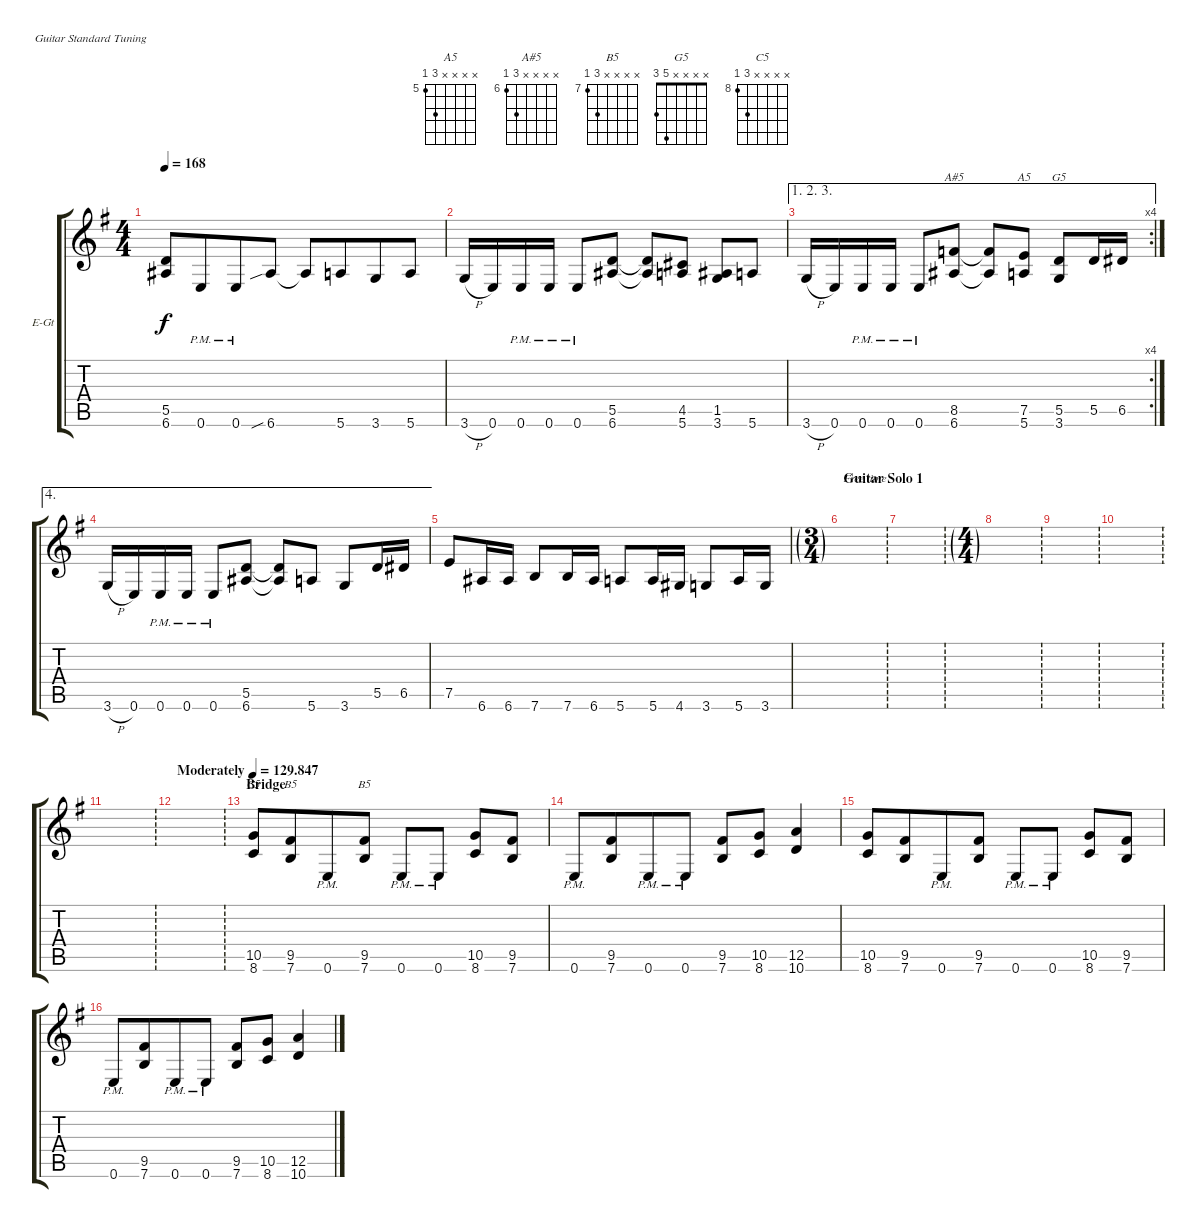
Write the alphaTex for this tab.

\defaultSystemsLayout 4
\bracketExtendMode groupsimilarinstruments
\firstSystemTrackNameOrientation horizontal
\otherSystemsTrackNameOrientation horizontal
\track ("Marty Friendman" "E-Gt") {instrument distortionguitar}
\staff {score tabs}
\tuning (E4 B3 G3 D3 A2 E2)
\chord ("A5" x x x x 7 5) {firstfret 5}
\chord ("A#5" x x x x 8 6) {firstfret 6}
\chord ("B5" x x x x 9 7) {firstfret 7}
\chord ("G5" x x x x 5 3)
\chord ("C5" x x x x 10 8) {firstfret 8}
\ts (4 4)
\tempo 168
\clef g2
\ks g
(6.6 5.5).8{dy f beam merge} 0.6{pm}.8{beam merge} 0.6{pm}.8 6.6{sib}.8 6.6{t}.8{beam merge} 5.6.8{beam merge} 3.6.8{beam merge} 5.6.8 |
3.6{h}.16 0.6.16 0.6{pm}.16 0.6{pm}.16 0.6{pm}.8 (6.6 5.5).8 (6.6{t} 5.5{t}).8 (5.6 4.5).8 (3.6 1.5).8 5.6.8 |
\ae (1 2 3)
\rc 4
3.6{h}.16 0.6.16 0.6{pm}.16 0.6{pm}.16 0.6{pm}.8 (6.6 8.5).8{ch "A#5"} (8.5{t} 6.6{t}).8 (7.5 5.6).8{ch "A5"} (3.6 5.5).8{ch "G5"} 5.5.16 6.5.16 |
\ae 4
3.6{h}.16 0.6.16 0.6{pm}.16 0.6{pm}.16 0.6{pm}.8 (6.6 5.5).8 (5.5{t} 6.6{t}).8 5.6.8 3.6.8 5.5.16 6.5.16 |
7.5.8 6.6.16 6.6.16 7.6.8 7.6.16 6.6.16 5.6.8 5.6.16 4.6.16 3.6.8 5.6.16 3.6.16 |
\ts (3 4)
\beaming (8 2 2 2)
\ft
\section ("" "Guitar Solo 1")
|
\ft
|
\ts (4 4)
\ft
|
\ft
|
\ft
|
\ft
|
\ft
\tempo (129.847 "Moderately")
|
\section ("" "Bridge")
(8.6 10.5).8{ch "C5" beam merge} (9.5 7.6).8{ch "B5" beam merge} 0.6{pm}.8{beam merge} (7.6 9.5).8{ch "B5"} 0.6{pm}.8 0.6{pm}.8 (8.6 10.5).8 (7.6 9.5).8 |
0.6{pm}.8{beam merge} (7.6 9.5).8{beam merge} 0.6{pm}.8{beam merge} 0.6{pm}.8 (7.6 9.5).8 (8.6 10.5).8 (10.6 12.5).4 |
(8.6 10.5).8{beam merge} (9.5 7.6).8{beam merge} 0.6{pm}.8{beam merge} (7.6 9.5).8 0.6{pm}.8 0.6{pm}.8 (8.6 10.5).8 (7.6 9.5).8 |
0.6{pm}.8{beam merge} (7.6 9.5).8{beam merge} 0.6{pm}.8{beam merge} 0.6{pm}.8 (7.6 9.5).8 (8.6 10.5).8 (10.6 12.5).4
